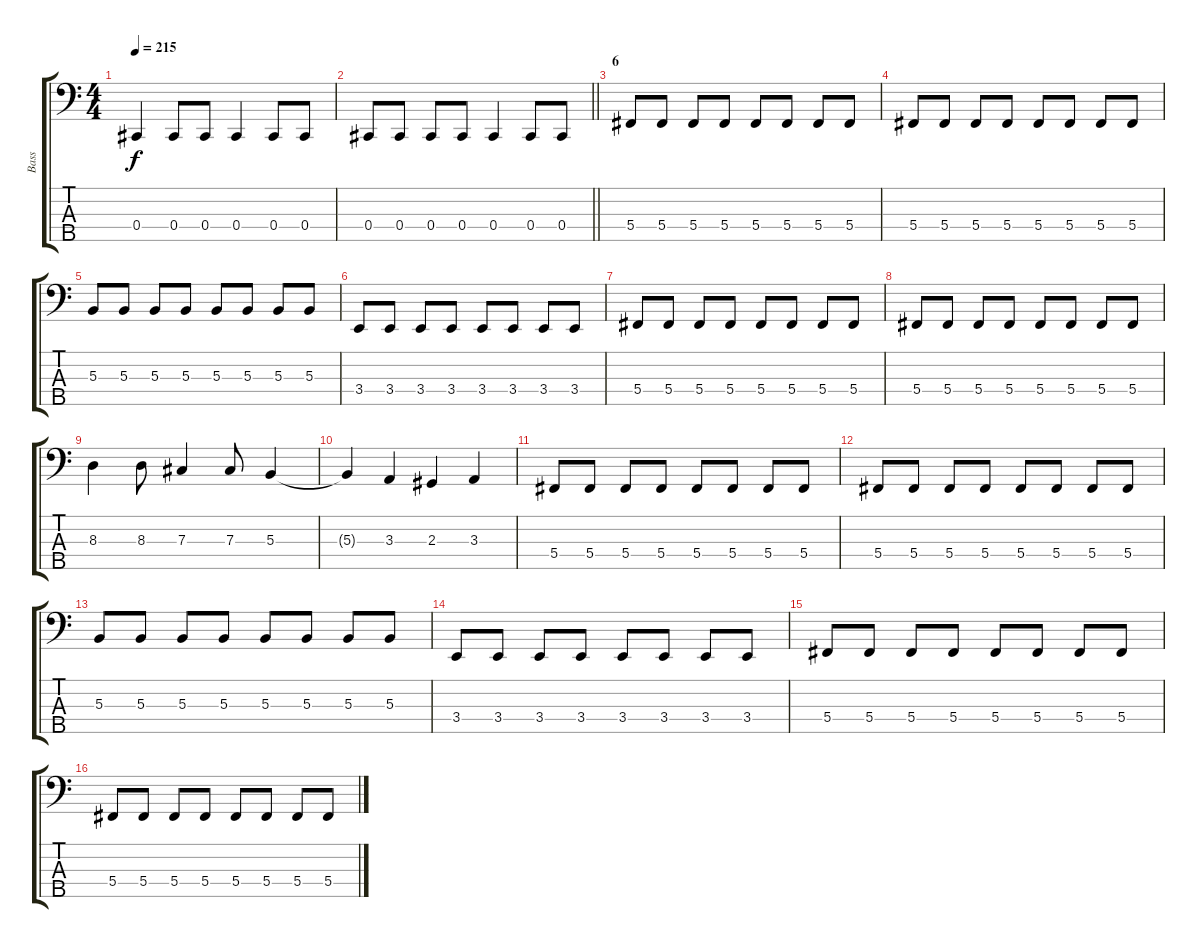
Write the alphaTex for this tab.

\track ("Bass" "Bass") {instrument electricbassfinger}
\staff {score tabs}
\tuning (E2 B1 Gb1 Db1 Ab0) {hide}
\ts (4 4)
\tempo 215
\clef f4
\ks c
0.4.4{dy f} 0.4.8 0.4.8 0.4.4 0.4.8 0.4.8 |
\barLineRight lightlight
0.4.8 0.4.8 0.4.8 0.4.8 0.4.4 0.4.8 0.4.8 |
\section ("" "6")
5.4.8 5.4.8 5.4.8 5.4.8 5.4.8 5.4.8 5.4.8 5.4.8 |
5.4.8 5.4.8 5.4.8 5.4.8 5.4.8 5.4.8 5.4.8 5.4.8 |
5.3.8 5.3.8 5.3.8 5.3.8 5.3.8 5.3.8 5.3.8 5.3.8 |
3.4.8 3.4.8 3.4.8 3.4.8 3.4.8 3.4.8 3.4.8 3.4.8 |
5.4.8 5.4.8 5.4.8 5.4.8 5.4.8 5.4.8 5.4.8 5.4.8 |
5.4.8 5.4.8 5.4.8 5.4.8 5.4.8 5.4.8 5.4.8 5.4.8 |
8.3.4 8.3.8 7.3.4 7.3.8 5.3.4 |
5.3{t}.4 3.3.4 2.3.4 3.3.4 |
5.4.8 5.4.8 5.4.8 5.4.8 5.4.8 5.4.8 5.4.8 5.4.8 |
5.4.8 5.4.8 5.4.8 5.4.8 5.4.8 5.4.8 5.4.8 5.4.8 |
5.3.8 5.3.8 5.3.8 5.3.8 5.3.8 5.3.8 5.3.8 5.3.8 |
3.4.8 3.4.8 3.4.8 3.4.8 3.4.8 3.4.8 3.4.8 3.4.8 |
5.4.8 5.4.8 5.4.8 5.4.8 5.4.8 5.4.8 5.4.8 5.4.8 |
5.4.8 5.4.8 5.4.8 5.4.8 5.4.8 5.4.8 5.4.8 5.4.8
